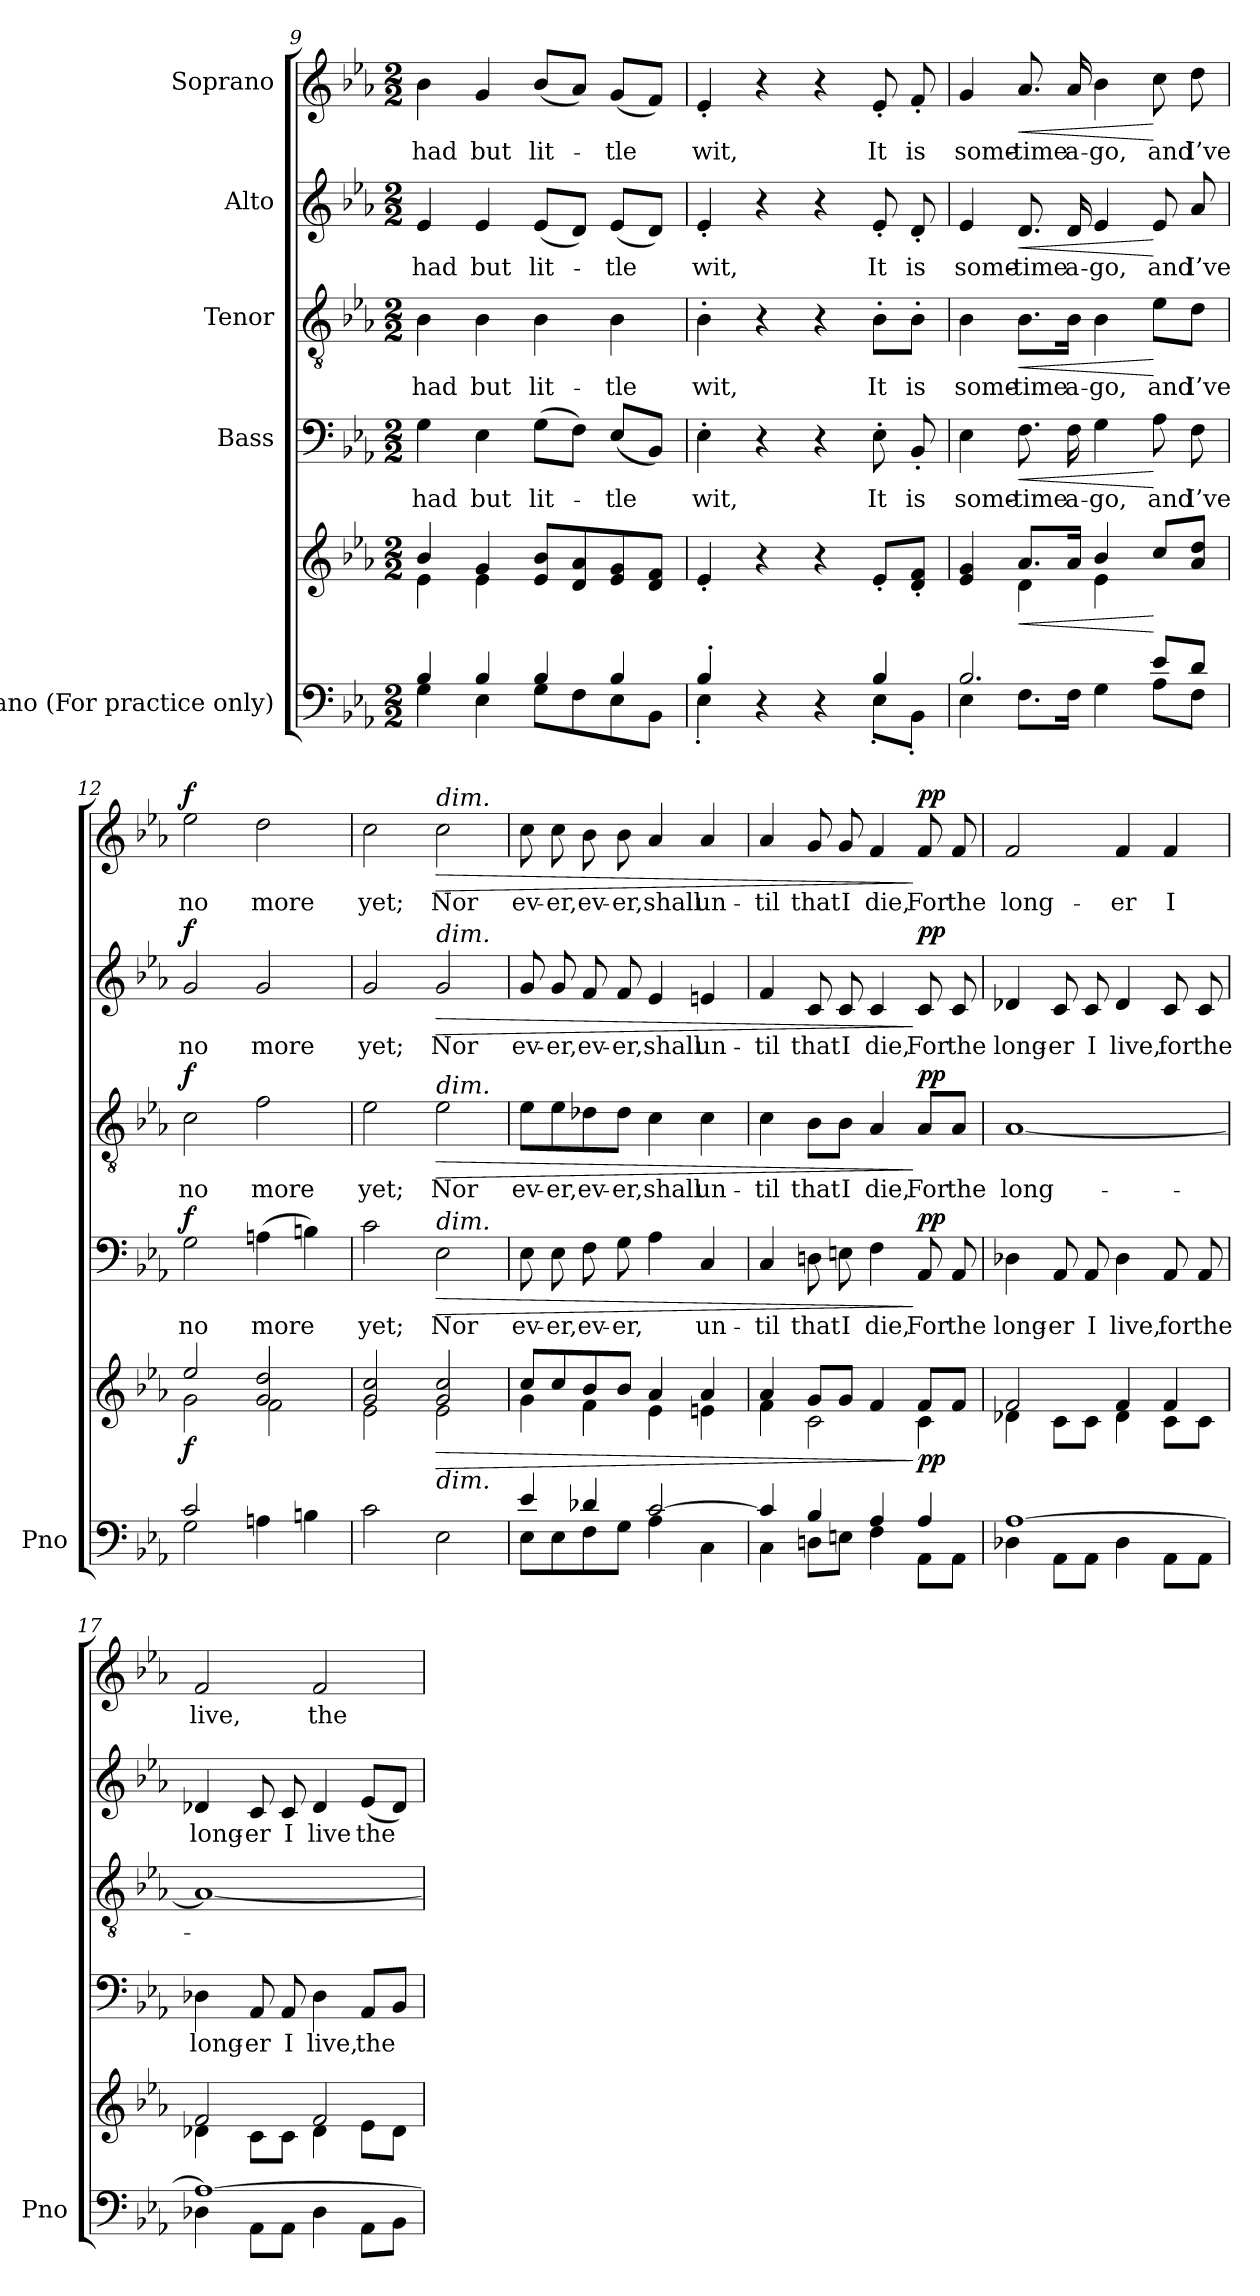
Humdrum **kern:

**kern	**kern	**dynam	**kern	**text	**dynam	**kern	**text	**dynam	**kern	**text	**dynam	**kern	**text	**dynam
*part5	*part5	*part5	*part4	*part4	*part4	*part3	*part3	*part3	*part2	*part2	*part2	*part1	*part1	*part1
*staff6	*staff5	*staff5/6	*staff4	*staff4	*staff4	*staff3	*staff3	*staff3	*staff2	*staff2	*staff2	*staff1	*staff1	*staff1
*I"Piano (For practice only)	*	*	*I"Bass	*	*	*I"Tenor	*	*	*I"Alto	*	*	*I"Soprano	*	*
*I'Pno	*	*	*	*	*	*	*	*	*	*	*	*	*	*
*clefF4	*clefG2	*	*clefF4	*	*	*clefGv2	*	*	*clefG2	*	*	*clefG2	*	*
*k[b-e-a-]	*k[b-e-a-]	*	*k[b-e-a-]	*	*	*k[b-e-a-]	*	*	*k[b-e-a-]	*	*	*k[b-e-a-]	*	*
*M2/2	*M2/2	*	*M2/2	*	*	*M2/2	*	*	*M2/2	*	*	*M2/2	*	*
=9	=9	=9	=9	=9	=9	=9	=9	=9	=9	=9	=9	=9	=9	=9
*^	*^	*	*	*	*	*	*	*	*	*	*	*	*	*
4B-/	4G\	4b-/	4e-\	.	4G\	had	.	4B-\	had	.	4e-/	had	.	4b-\	had	.
4B-/	4E-\	4g/	4e-\	.	4E-\	but	.	4B-\	but	.	4e-/	but	.	4g/	but	.
4B-/	8G\L	8e-/ 8b-/L	2ryy	.	(8G\L	lit-	.	4B-\	lit-	.	(8e-/L	lit-	.	(8b-/L	lit-	.
.	8F\	8d/ 8a-/	.	.	8F\J)	.	.	.	.	.	8d/J)	.	.	8a-/J)	.	.
4B-/	8E-\	8e-/ 8g/	.	.	(8E-/L	-tle	.	4B-\	-tle	.	(8e-/L	-tle	.	(8g/L	-tle	.
.	8BB-\J	8d/ 8f/J	.	.	8BB-/J)	.	.	.	.	.	8d/J)	.	.	8f/J)	.	.
*	*	*v	*v	*	*	*	*	*	*	*	*	*	*	*	*	*
=10	=10	=10	=10	=10	=10	=10	=10	=10	=10	=10	=10	=10	=10	=10	=10
4B-'/	4E-'\	4e-'>/	.	4E-'\	wit,	.	4B-'\	wit,	.	4e-'>/	wit,	.	4e-'>/	wit,	.
4r	2ryy	4r	.	4r	.	.	4r	.	.	4r	.	.	4r	.	.
4r	.	4r	.	4r	.	.	4r	.	.	4r	.	.	4r	.	.
4B-/	8E-'\L	8e-'/L	.	8E-'\	It	.	8B-'\L	It	.	8e-'>/	It	.	8e-'>/	It	.
.	8BB-'\J	8d/' 8f/'J	.	8BB-'>/	is	.	8B-'\J	is	.	8d'>/	is	.	8f'>/	is	.
=11	=11	=11	=11	=11	=11	=11	=11	=11	=11	=11	=11	=11	=11	=11	=11
*	*	*^	*	*	*	*	*	*	*	*	*	*	*	*	*
2.B-/	4E-\	4e-/ 4g/	4ryy	.	4E-\	some-	.	4B-\	some-	.	4e-/	some-	.	4g/	some-	.
!	!	!	!	!LO:HP:b	!	!	!LO:HP:b	!	!	!LO:HP:b	!	!	!LO:HP:b	!	!	!LO:HP:b
.	8.F\L	8.a-/L	4d\	<	8.F\	-time	<	8.B-\L	-time	<	8.d/	-time	<	8.a-/	-time	<
.	16F\Jk	16a-/Jk	.	.	16F\	a-	.	16B-\Jk	a-	.	16d/	a-	.	16a-/	a-	.
.	4G\	4b-/	4e-\	.	4G\	-go,	.	4B-\	-go,	.	4e-/	-go,	.	4b-\	-go,	.
8e-/L	8A-\L	8cc/L	4ryy	[	8A-\	and	[	8e-\L	and	[	8e-/	and	[	8cc\	and	[
8d/J	8F\J	8a-/ 8dd/J	.	.	8F\	I’ve	.	8d\J	I’ve	.	8a-/	I’ve	.	8dd\	I’ve	.
=12	=12	=12	=12	=12	=12	=12	=12	=12	=12	=12	=12	=12	=12	=12	=12	=12
!	!	!	!	!LO:DY:b	!	!	!LO:DY:a	!	!	!LO:DY:a	!	!	!LO:DY:a	!	!	!LO:DY:a
2c/	2G\	2ee-/	2g\	f	2G\	no	f	2c\	no	f	2g/	no	f	2ee-\	no	f
2ryy	4An\	2g/ 2dd/	2f\	.	(4An\	more	.	2f\	more	.	2g/	more	.	2dd\	more	.
.	4Bn\	.	.	.	4Bn\)	.	.	.	.	.	.	.	.	.	.	.
*v	*v	*	*	*	*	*	*	*	*	*	*	*	*	*	*	*
=13	=13	=13	=13	=13	=13	=13	=13	=13	=13	=13	=13	=13	=13	=13	=13
2c\	2g/ 2cc/	2e-\	.	2c\	yet;	.	2e-\	yet;	.	2g/	yet;	.	2cc\	yet;	.
!	!	!	!	!	!	!	!	!	!	!	!	!	!LO:TX:a:i:t=dim.	!	!
!	!	!	!	!	!	!	!	!	!	!LO:TX:a:i:t=dim.	!	!	!	!	!
!	!	!	!	!	!	!	!LO:TX:a:i:t=dim.	!	!	!	!	!	!	!	!
!	!	!	!	!LO:TX:a:i:t=dim.	!	!	!	!	!	!	!	!	!	!	!
!	!LO:TX:b:i:t=dim.	!	!	!	!	!	!	!	!	!	!	!	!	!	!
!	!	!	!LO:HP:b	!	!	!LO:HP:b	!	!	!LO:HP:b	!	!	!LO:HP:b	!	!	!LO:HP:b
2E-\	2g/ 2cc/	2e-\	>	2E-\	Nor	>	2e-\	Nor	>	2g/	Nor	>	2cc\	Nor	>
=14	=14	=14	=14	=14	=14	=14	=14	=14	=14	=14	=14	=14	=14	=14	=14
*^	*	*	*	*	*	*	*	*	*	*	*	*	*	*	*
4e-/	8E-\L	8cc/L	4g\	.	8E-\	ev-	.	8e-\L	ev-	.	8g/	ev-	.	8cc\	ev-	.
.	8E-\	8cc/	.	.	8E-\	-er,	.	8e-\	-er,	.	8g/	-er,	.	8cc\	-er,	.
4d-X/	8F\	8b-/	4f\	.	8F\	ev-	.	8d-X\	ev-	.	8f/	ev-	.	8b-\	ev-	.
.	8G\J	8b-/J	.	.	8G\	-er,	.	8d-\J	-er,	.	8f/	-er,	.	8b-\	-er,	.
[2c/	4A-\	4a-/	4e-\	.	4A-\	.	.	4c\	shall	.	4e-/	shall	.	4a-/	shall	.
.	4C\	4a-/	4en\	.	4C/	un-	.	4c\	un-	.	4en/	un-	.	4a-/	un-	.
=15	=15	=15	=15	=15	=15	=15	=15	=15	=15	=15	=15	=15	=15	=15	=15	=15
4c/]	4C\	4a-/	4f\	.	4C/	-til	.	4c\	-til	.	4f/	-til	.	4a-/	-til	.
4B-/	8Dn\L	8g/L	2c\	.	8Dn\	that	.	8B-\L	that	.	8c/	that	.	8g/	that	.
.	8En\J	8g/J	.	.	8En\	I	.	8B-\J	I	.	8c/	I	.	8g/	I	.
4A-/	4F\	4f/	.	.	4F\	die,	.	4A-/	die,	.	4c/	die,	.	4f/	die,	.
!	!	!	!	!LO:DY:n=1:b	!	!	!LO:DY:n=1:a	!	!	!LO:DY:n=1:a	!	!	!LO:DY:n=1:a	!	!	!LO:DY:n=1:a
4A-/	8AA-\L	8f/L	4c\	] pp	8AA-/	For	] pp	8A-/L	For	] pp	8c/	For	] pp	8f/	For	] pp
.	8AA-\J	8f/J	.	.	8AA-/	the	.	8A-/J	the	.	8c/	the	.	8f/	the	.
=16	=16	=16	=16	=16	=16	=16	=16	=16	=16	=16	=16	=16	=16	=16	=16	=16
[1A-	4D-X\	2f/	4d-X\	.	4D-X\	long-	.	[1A-	long-	.	4d-X/	long-	.	2f/	long-	.
.	8AA-\L	.	8c\L	.	8AA-/	-er	.	.	.	.	8c/	-er	.	.	.	.
.	8AA-\J	.	8c\J	.	8AA-/	I	.	.	.	.	8c/	I	.	.	.	.
.	4D-\	4f/	4d-\	.	4D-\	live,	.	.	.	.	4d-/	live,	.	4f/	-er	.
.	8AA-\L	4f/	8c\L	.	8AA-/	for	.	.	.	.	8c/	for	.	4f/	I	.
.	8AA-\J	.	8c\J	.	8AA-/	the	.	.	.	.	8c/	the	.	.	.	.
=17	=17	=17	=17	=17	=17	=17	=17	=17	=17	=17	=17	=17	=17	=17	=17	=17
1A-_	4D-X\	2f/	4d-X\	.	4D-X\	long-	.	1A-_	.	.	4d-X/	long-	.	2f/	live,	.
.	8AA-\L	.	8c\L	.	8AA-/	-er	.	.	.	.	8c/	-er	.	.	.	.
.	8AA-\J	.	8c\J	.	8AA-/	I	.	.	.	.	8c/	I	.	.	.	.
.	4D-\	2f/	4d-\	.	4D-\	live,	.	.	.	.	4d-/	live	.	2f/	the	.
.	8AA-\L	.	8e-\L	.	8AA-/L	the	.	.	.	.	(8e-/L	the	.	.	.	.
.	8BB-\J	.	8d-\J	.	8BB-/J	.	.	.	.	.	8d-/J)	.	.	.	.	.
*v	*v	*	*	*	*	*	*	*	*	*	*	*	*	*	*	*
*	*v	*v	*	*	*	*	*	*	*	*	*	*	*	*	*
=	=	=	=	=	=	=	=	=	=	=	=	=	=	=
*-	*-	*-	*-	*-	*-	*-	*-	*-	*-	*-	*-	*-	*-	*-
